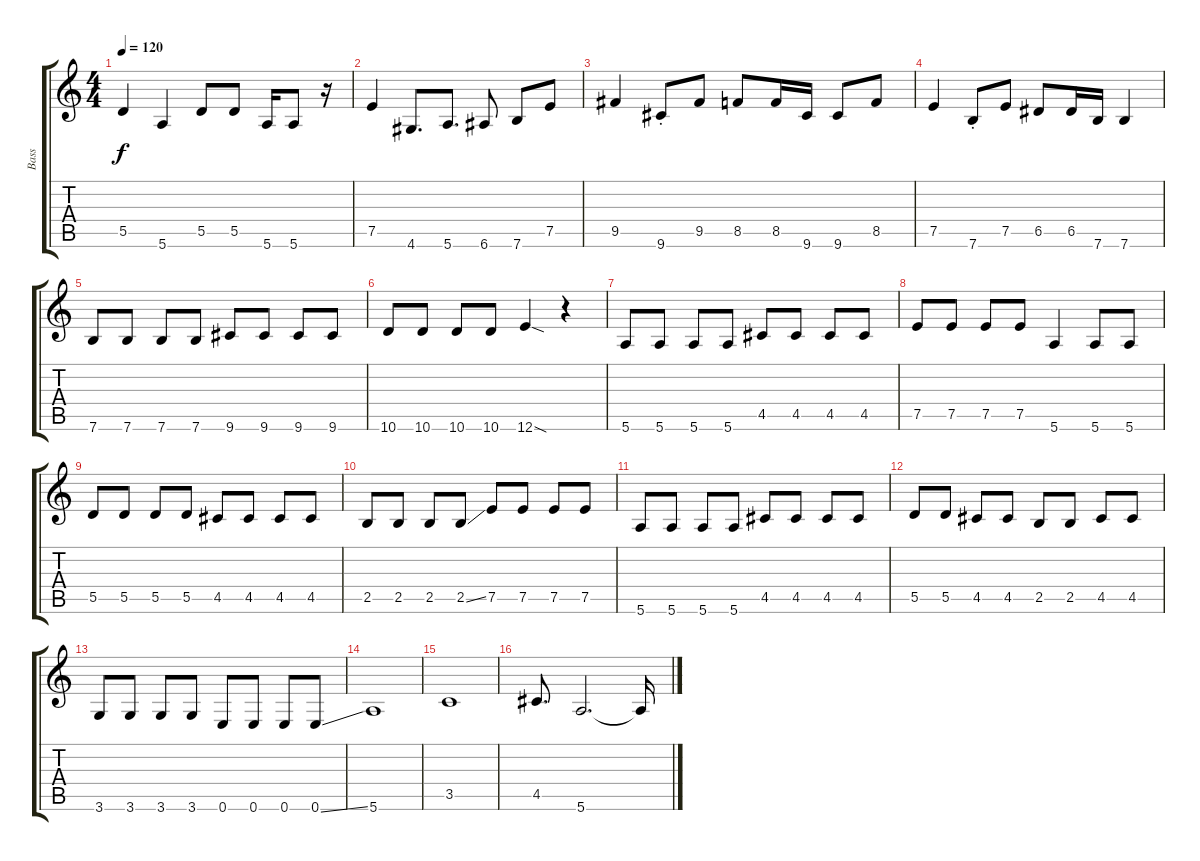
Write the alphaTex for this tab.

\track ("Bass" "Bass") {instrument electricbassfinger}
\staff {score tabs}
\tuning (E4 B3 G3 D3 A2 E2) {hide}
\ts (4 4)
\tempo 120
\clef g2
\ks c
5.5.4{dy f} 5.6.4 5.5.8 5.5.8 5.6.16 5.6.8 r.16 |
7.5.4 4.6.8{d} 5.6.8{d} 6.6.8 7.6.8 7.5.8 |
9.5.4 9.6{st}.8 9.5.8 8.5.8 8.5.16 9.6.16 9.6.8 8.5.8 |
7.5.4 7.6{st}.8 7.5.8 6.5.8 6.5.16 7.6.16 7.6.4 |
7.6.8 7.6.8 7.6.8 7.6.8 9.6.8 9.6.8 9.6.8 9.6.8 |
10.6.8 10.6.8 10.6.8 10.6.8 12.6{sod}.4 r.4 |
5.6.8 5.6.8 5.6.8 5.6.8 4.5.8 4.5.8 4.5.8 4.5.8 |
7.5.8 7.5.8 7.5.8 7.5.8 5.6.4 5.6.8 5.6.8 |
5.5.8 5.5.8 5.5.8 5.5.8 4.5.8 4.5.8 4.5.8 4.5.8 |
2.5.8 2.5.8 2.5.8 2.5{ss}.8 7.5.8 7.5.8 7.5.8 7.5.8 |
5.6.8 5.6.8 5.6.8 5.6.8 4.5.8 4.5.8 4.5.8 4.5.8 |
5.5.8 5.5.8 4.5.8 4.5.8 2.5.8 2.5.8 4.5.8 4.5.8 |
3.6.8 3.6.8 3.6.8 3.6.8 0.6.8 0.6.8 0.6.8 0.6{ss}.8 |
5.6.1 |
3.5.1 |
4.5.8{d} 5.6.2{d} 5.6{t}.16
